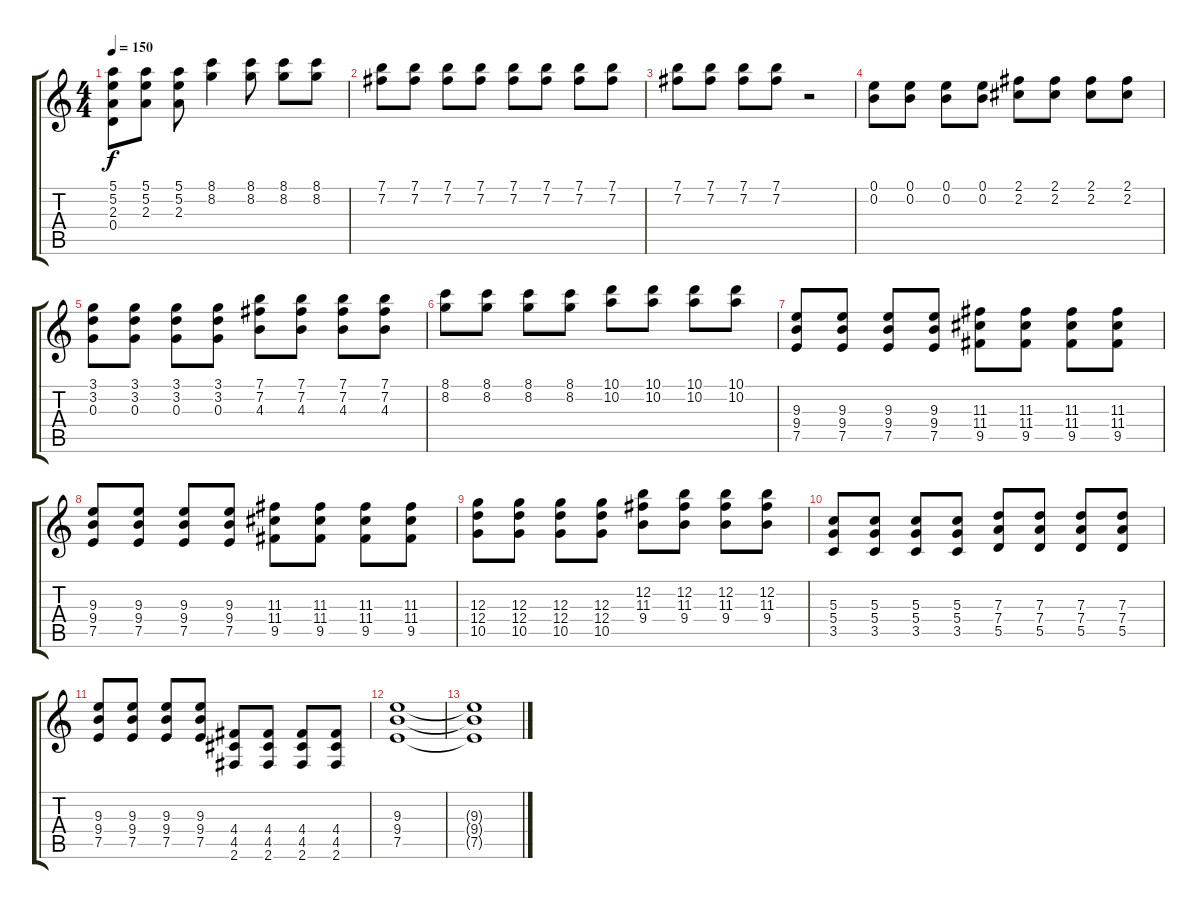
\track "" {instrument distortionguitar}
\staff {score tabs}
\tuning (E4 B3 G3 D3 A2 E2) {hide}
\ts (4 4)
\tempo 150
\clef g2
\ks c
(5.1{t} 5.2{t} 2.3{t} 0.4).8{dy f} (5.1 5.2 2.3).8 (5.1 5.2 2.3).8 (8.1 8.2).4 (8.1 8.2).8 (8.1 8.2).8 (8.1 8.2).8 |
(7.1 7.2).8 (7.1 7.2).8 (7.1 7.2).8 (7.1 7.2).8 (7.1 7.2).8 (7.1 7.2).8 (7.1 7.2).8 (7.1 7.2).8 |
(7.1 7.2).8 (7.1 7.2).8 (7.1 7.2).8 (7.1 7.2).8 r.2 |
(0.1 0.2).8 (0.1 0.2).8 (0.1 0.2).8 (0.1 0.2).8 (2.1 2.2).8 (2.1 2.2).8 (2.1 2.2).8 (2.1 2.2).8 |
(3.1 3.2 0.3).8 (3.1 3.2 0.3).8 (3.1 3.2 0.3).8 (3.1 3.2 0.3).8 (7.1 7.2 4.3).8 (7.1 7.2 4.3).8 (7.1 7.2 4.3).8 (7.1 7.2 4.3).8 |
(8.1 8.2).8 (8.1 8.2).8 (8.1 8.2).8 (8.1 8.2).8 (10.1 10.2).8 (10.1 10.2).8 (10.1 10.2).8 (10.1 10.2).8 |
(9.3 9.4 7.5).8 (9.3 9.4 7.5).8 (9.3 9.4 7.5).8 (9.3 9.4 7.5).8 (11.3 11.4 9.5).8 (11.3 11.4 9.5).8 (11.3 11.4 9.5).8 (11.3 11.4 9.5).8 |
(9.3 9.4 7.5).8 (9.3 9.4 7.5).8 (9.3 9.4 7.5).8 (9.3 9.4 7.5).8 (11.3 11.4 9.5).8 (11.3 11.4 9.5).8 (11.3 11.4 9.5).8 (11.3 11.4 9.5).8 |
(12.3 12.4 10.5).8 (12.3 12.4 10.5).8 (12.3 12.4 10.5).8 (12.3 12.4 10.5).8 (12.2 11.3 9.4).8 (12.2 11.3 9.4).8 (12.2 11.3 9.4).8 (12.2 11.3 9.4).8 |
(5.3 5.4 3.5).8 (5.3 5.4 3.5).8 (5.3 5.4 3.5).8 (5.3 5.4 3.5).8 (7.3 7.4 5.5).8 (7.3 7.4 5.5).8 (7.3 7.4 5.5).8 (7.3 7.4 5.5).8 |
(9.3 9.4 7.5).8 (9.3 9.4 7.5).8 (9.3 9.4 7.5).8 (9.3 9.4 7.5).8 (4.4 4.5 2.6).8 (4.4 4.5 2.6).8 (4.4 4.5 2.6).8 (4.4 4.5 2.6).8 |
(9.3 9.4 7.5).1 |
(9.3{t} 9.4{t} 7.5{t}).1
